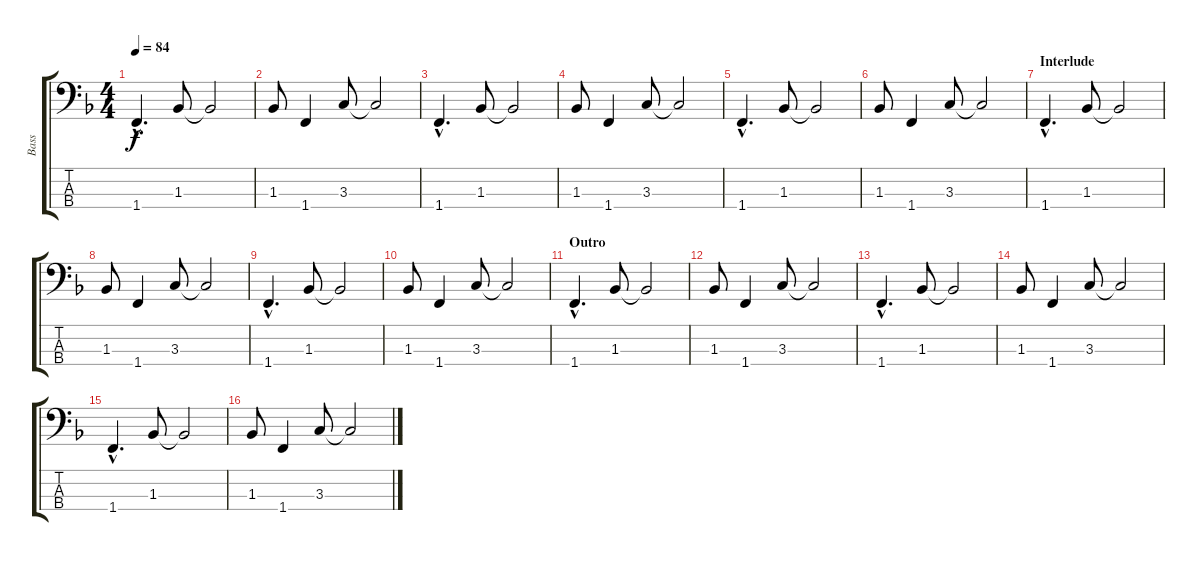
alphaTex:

\track ("Bass" "Bass") {instrument electricbassfinger}
\staff {score tabs}
\tuning (G2 D2 A1 E1) {hide}
\ts (4 4)
\tempo 84
\clef f4
\ks f
1.4{hac}.4{d dy f} 1.3.8 1.3{t}.2 |
1.3.8 1.4.4 3.3.8 3.3{t}.2 |
1.4{hac}.4{d} 1.3.8 1.3{t}.2 |
1.3.8 1.4.4 3.3.8 3.3{t}.2 |
1.4{hac}.4{d} 1.3.8 1.3{t}.2 |
1.3.8 1.4.4 3.3.8 3.3{t}.2 |
\section ("" "Interlude")
1.4{hac}.4{d} 1.3.8 1.3{t}.2 |
1.3.8 1.4.4 3.3.8 3.3{t}.2 |
1.4{hac}.4{d} 1.3.8 1.3{t}.2 |
1.3.8 1.4.4 3.3.8 3.3{t}.2 |
\section ("" "Outro")
1.4{hac}.4{d} 1.3.8 1.3{t}.2 |
1.3.8 1.4.4 3.3.8 3.3{t}.2 |
1.4{hac}.4{d} 1.3.8 1.3{t}.2 |
1.3.8 1.4.4 3.3.8 3.3{t}.2 |
1.4{hac}.4{d} 1.3.8 1.3{t}.2 |
1.3.8 1.4.4 3.3.8 3.3{t}.2
